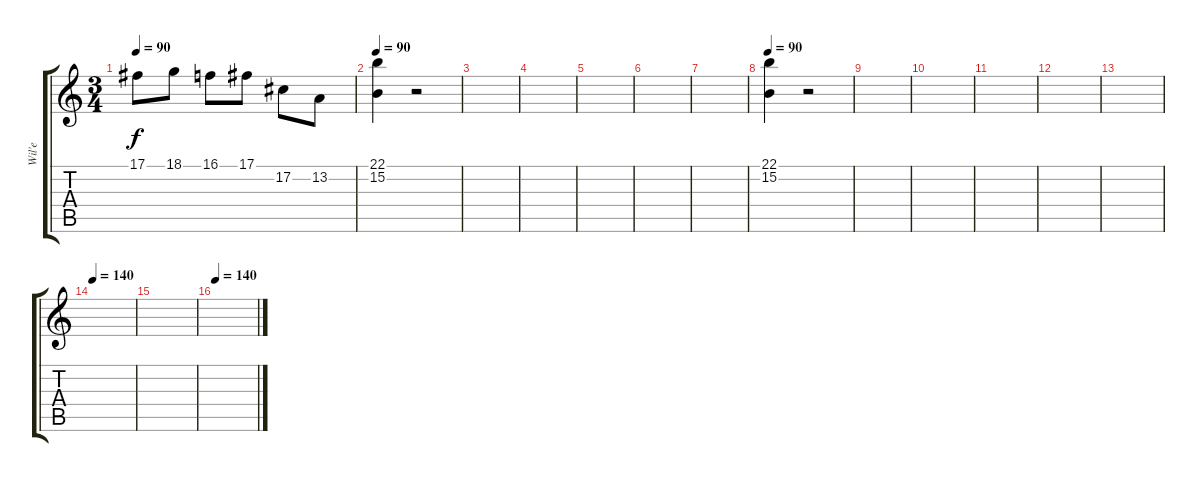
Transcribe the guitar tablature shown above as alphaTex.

\track ("Wil'e" "Wil'e") {instrument stringensemble1}
\staff {score tabs}
\tuning (Db4 Ab3 E3 B2 Gb2 Db2) {hide}
\ts (3 4)
\tempo 90
\clef g2
\ks c
17.1.8{dy f} 18.1.8 16.1.8 17.1.8 17.2.8 13.2.8 |
\tempo 90
(22.1 15.2).4 r.2 |
|
|
|
|
|
\tempo 90
(22.1 15.2).4 r.2 |
|
|
|
|
|
\tempo 140
|
|
\tempo 140
